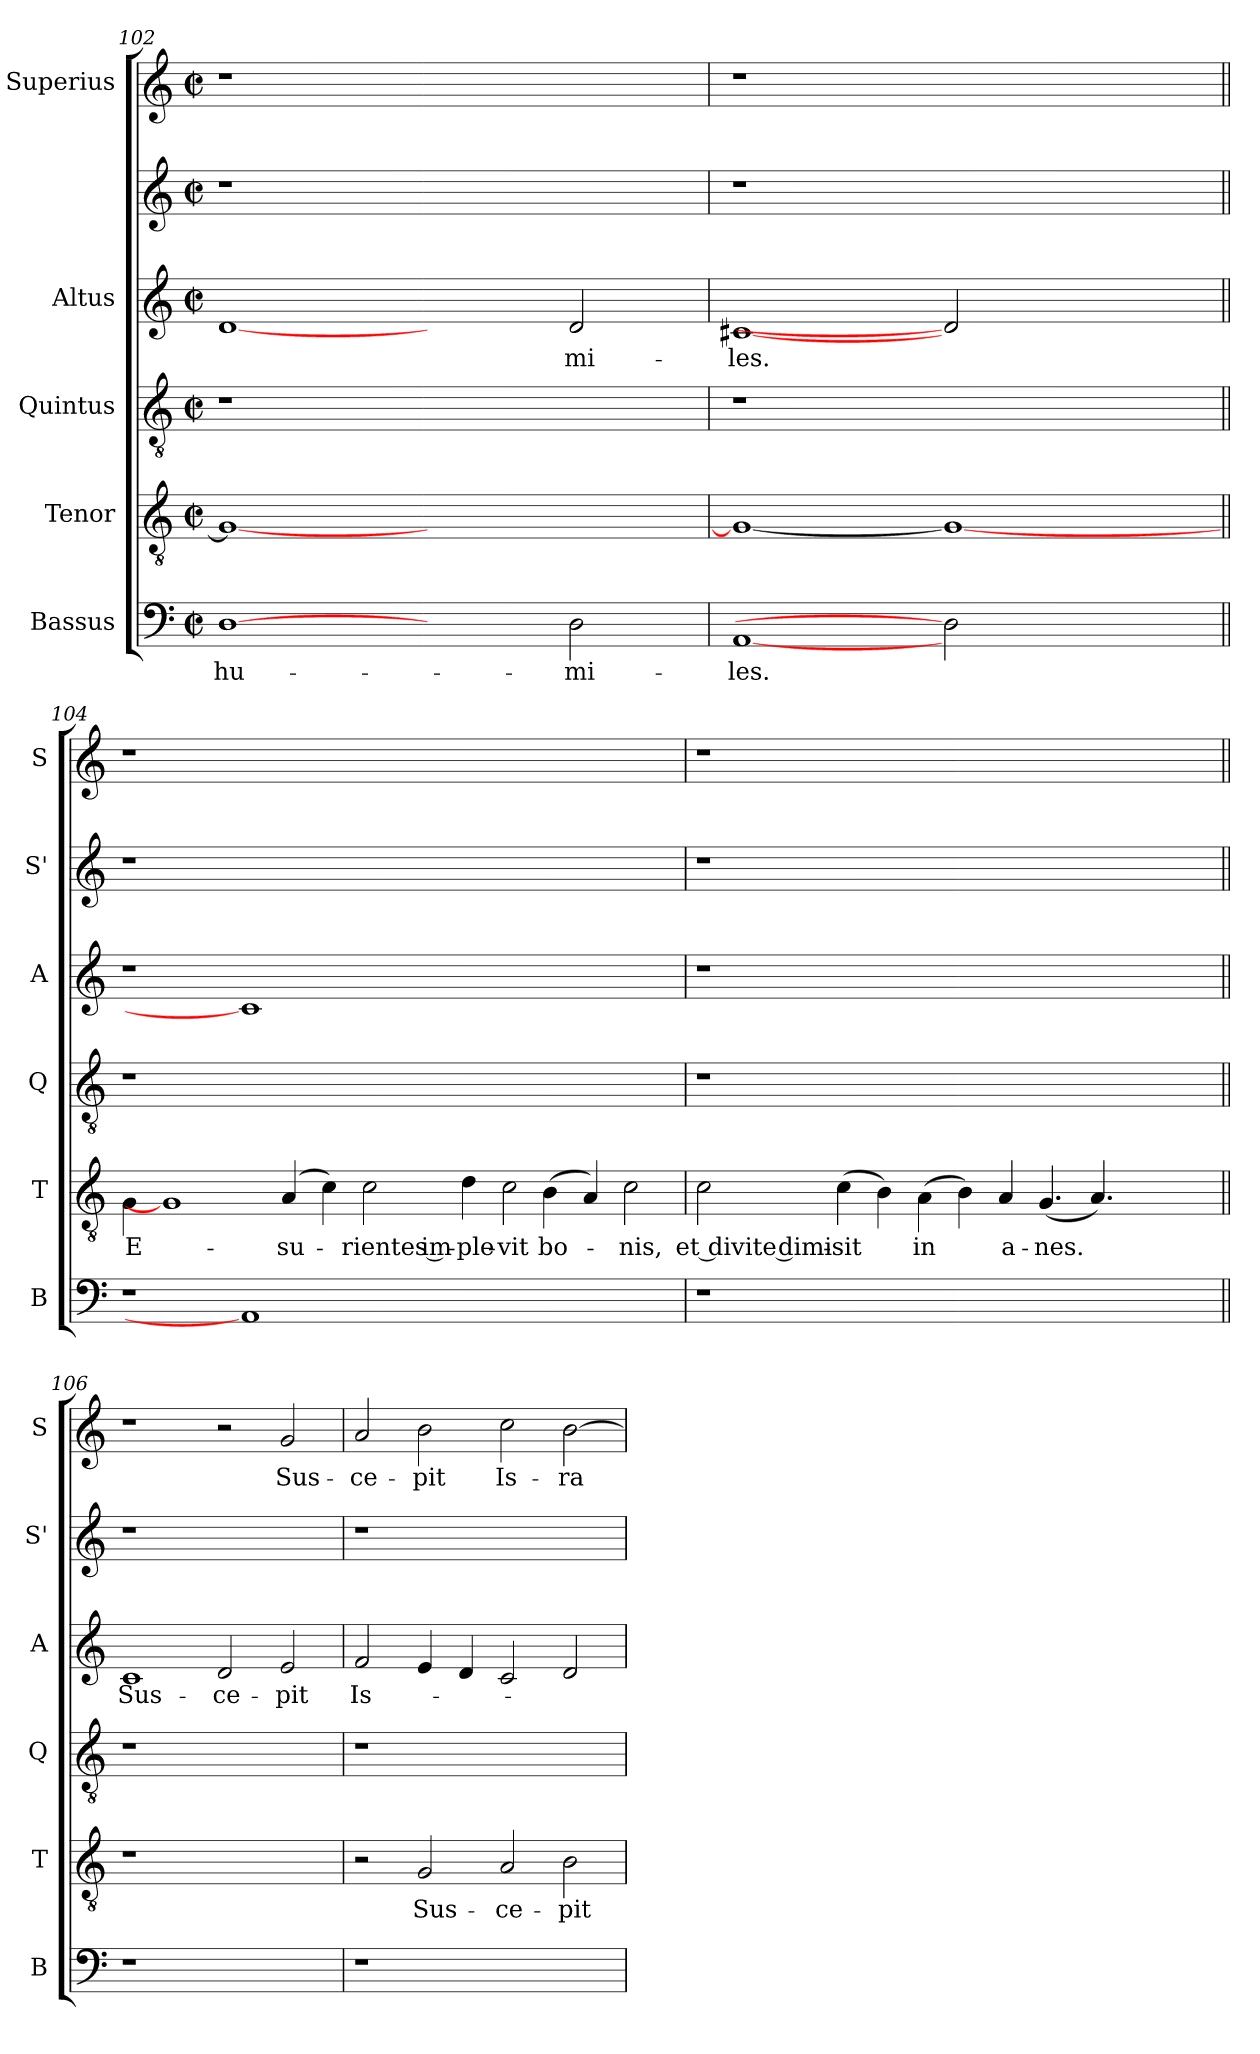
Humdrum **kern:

**kern	**text	**kern	**text	**kern	**kern	**text	**kern	**kern	**text
*part6	*part6	*part5	*part5	*part4	*part3	*part3	*part2	*part1	*part1
*staff6	*staff6	*staff5	*staff5	*staff4	*staff3	*staff3	*staff2	*staff1	*staff1
*I"Bassus	*	*I"Tenor	*	*I"Quintus	*I"Altus	*	*	*I"Superius	*
*I'B	*	*I'T	*	*I'Q	*I'A	*	*I'S'	*I'S	*
*clefF4	*	*clefGv2	*	*clefGv2	*clefG2	*	*clefG2	*clefG2	*
*k[]	*	*k[]	*	*k[]	*k[]	*	*k[]	*k[]	*
*C:	*	*C:	*	*C:	*C:	*	*C:	*C:	*
*M2/2	*	*M2/2	*	*M2/2	*M2/2	*	*M2/2	*M2/2	*
*met(c|)	*	*met(c|)	*	*met(c|)	*met(c|)	*	*met(c|)	*met(c|)	*
=102	=102	=102	=102	=102	=102	=102	=102	=102	=102
!	!LO:LY:b	!	!	!	!	!	!	!	!
[1D	hu-	1G_	.	1r	[1d	.	1r	1r	.
2ryy	.	1ryy	.	1ryy	2ryy	.	1ryy	1ryy	.
!	!LO:LY:b	!	!	!	!	!LO:LY:b	!	!	!
2D\	-mi-	.	.	.	2d/	-mi-	.	.	.
=103	=103	=103	=103	=103	=103	=103	=103	=103	=103
!	!LO:LY:b	!	!	!	!	!LO:LY:b	!	!	!
[1AA	-les.	1G_	.	1r	[1c#X	-les.	1r	1r	.
2D]	.	1G_	.	1ryy	2d]	.	1ryy	1ryy	.
2ryy	.	.	.	.	2ryy	.	.	.	.
!!LO:PB:g=z
=104||	=104||	=104||	=104||	=104||	=104||	=104||	=104||	=104||	=104||
!	!	!LO:N:head=solid	!LO:LY:b	!	!	!	!	!	!
1r	.	4G\	E-	1r	1r	.	1r	1r	.
.	.	1G]	.	.	.	.	.	.	.
1AA]	.	.	.	0ryy	1c#]	.	0ryy	0ryy	.
!	!	!LO:N:head=solid	!LO:LY:b	!	!	!	!	!	!
.	.	(>4A/	-su-	.	.	.	.	.	.
!	!	!LO:N:head=solid	!	!	!	!	!	!	!
.	.	4c\)	.	.	.	.	.	.	.
!	!	!LO:N:head=open	!LO:LY:b	!	!	!	!	!	!
.	.	4c\	-rientes im-	.	.	.	.	.	.
!	!	!LO:N:head=solid	!LO:LY:b	!	!	!	!	!	!
1.ryy	.	4d\	-ple-	.	1.ryy	.	.	.	.
!	!	!LO:N:head=open	!LO:LY:b	!	!	!	!	!	!
.	.	4c\	-vit	.	.	.	.	.	.
!	!	!LO:N:head=solid	!LO:LY:b	!	!	!	!	!	!
.	.	(>4B\	bo-	.	.	.	.	.	.
!	!	!LO:N:head=solid	!	!	!	!	!	!	!
.	.	4A/)	.	.	.	.	.	.	.
!	!	!LO:N:head=open	!LO:LY:b	!	!	!	!	!	!
.	.	2c\	-nis,	2ryy	.	.	2ryy	2ryy	.
=105	=105	=105	=105	=105	=105	=105	=105	=105	=105
!	!	!LO:N:head=open	!LO:LY:b	!	!	!	!	!	!
1r	.	2c\	et divite dimi-	1r	1r	.	1r	1r	.
!	!	!LO:N:head=solid	!LO:LY:b	!	!	!	!	!	!
.	.	(>4c\	-sit	.	.	.	.	.	.
!	!	!LO:N:head=solid	!	!	!	!	!	!	!
.	.	4B\)	.	.	.	.	.	.	.
!	!	!LO:N:head=solid	!LO:LY:b	!	!	!	!	!	!
0ryy	.	(>4A\	in	0ryy	0ryy	.	0ryy	0ryy	.
!	!	!LO:N:head=solid	!	!	!	!	!	!	!
.	.	4B\)	.	.	.	.	.	.	.
!	!	!LO:N:head=solid	!LO:LY:b	!	!	!	!	!	!
.	.	4A/	a-	.	.	.	.	.	.
!	!	!LO:N:head=solid	!LO:LY:b	!	!	!	!	!	!
.	.	(<4.G/	-nes.	.	.	.	.	.	.
!	!	!LO:N:head=solid	!	!	!	!	!	!	!
.	.	4.A/)	.	.	.	.	.	.	.
.	.	4ryy	.	.	.	.	.	.	.
.	.	4ryy	.	.	.	.	.	.	.
!!LO:LB:g=z
=106||	=106||	=106||	=106||	=106||	=106||	=106||	=106||	=106||	=106||
!	!	!	!	!	!	!LO:LY:b	!	!	!
1r	.	1r	.	1r	1c	Sus-	1r	1r	.
!	!	!	!	!	!	!LO:LY:b	!	!	!
1ryy	.	1ryy	.	1ryy	2d/	-ce-	1ryy	2r	.
!	!	!	!	!	!	!LO:LY:b	!	!	!LO:LY:b
.	.	.	.	.	2e/	-pit	.	2g/	Sus-
=107	=107	=107	=107	=107	=107	=107	=107	=107	=107
!	!	!	!	!	!	!LO:LY:b	!	!	!LO:LY:b
1r	.	2r	.	1r	2f/	Is-	1r	2a/	-ce-
!	!	!	!LO:LY:b	!	!	!	!	!	!LO:LY:b
.	.	2G/	Sus-	.	4e/	.	.	2b\	-pit
.	.	.	.	.	4d/	.	.	.	.
!	!	!	!LO:LY:b	!	!	!	!	!	!LO:LY:b
1ryy	.	2A/	-ce-	1ryy	2c/	.	1ryy	2cc\	Is-
!	!	!	!LO:LY:b	!	!	!	!	!	!LO:LY:b
.	.	2B\	-pit	.	2d/	.	.	[2b\	-ra-
=	=	=	=	=	=	=	=	=	=
*-	*-	*-	*-	*-	*-	*-	*-	*-	*-
